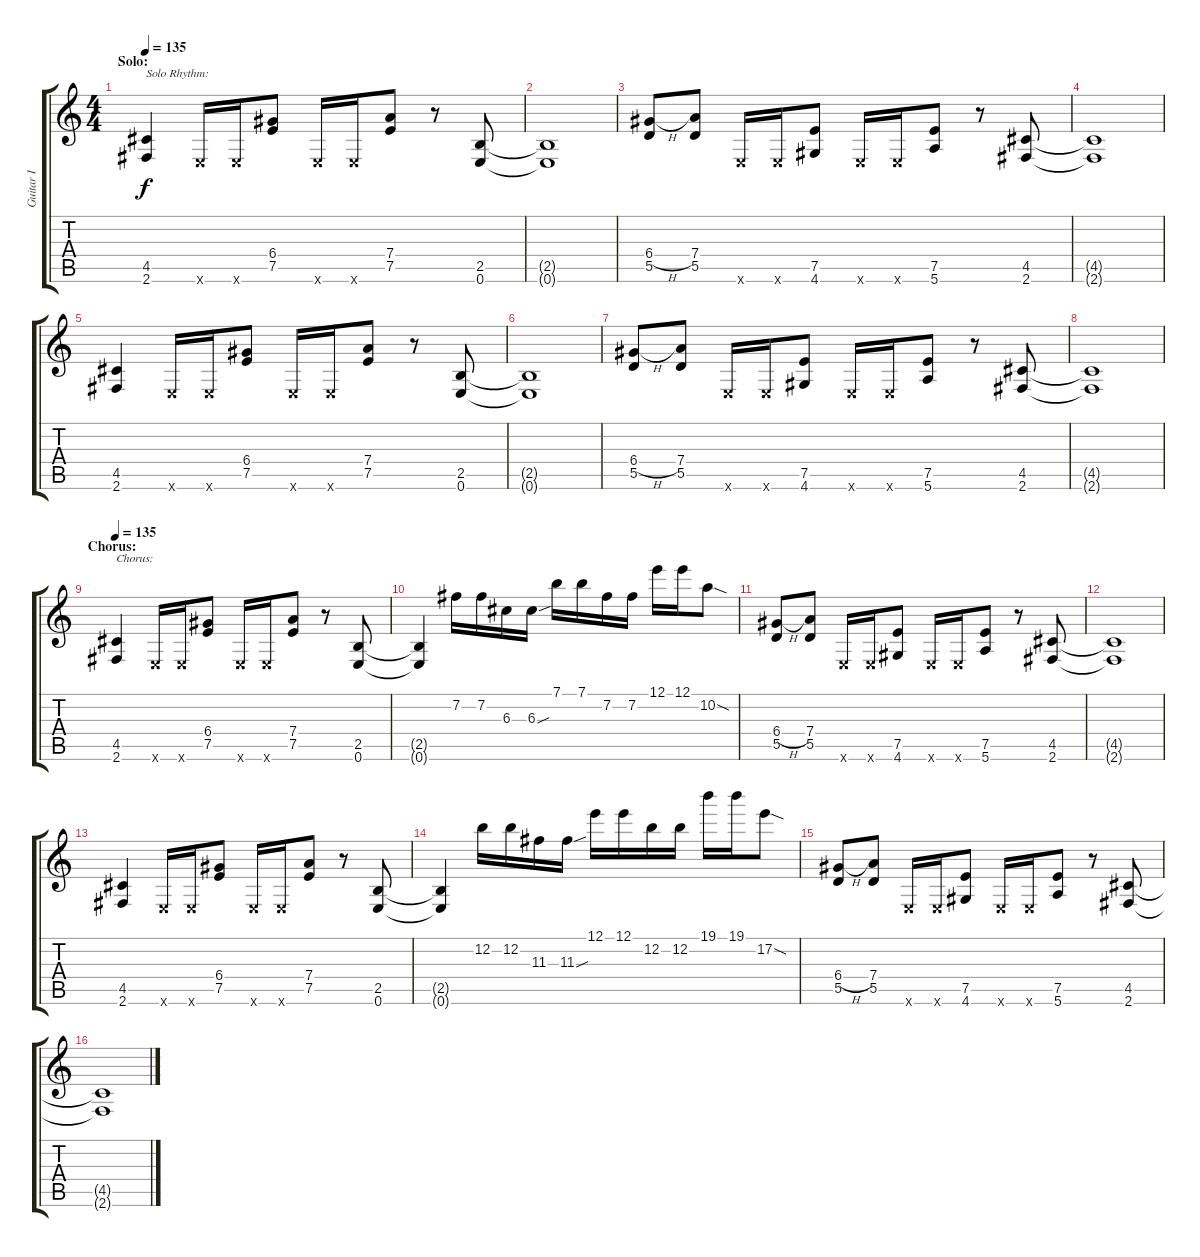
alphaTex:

\track ("Guitar I" "Guitar I") {instrument distortionguitar}
\staff {score tabs}
\tuning (E4 B3 G3 D3 A2 E2) {hide}
\ts (4 4)
\section ("" "Solo:")
\tempo 135
\clef g2
\ks c
(4.5 2.6).4{txt "Solo Rhythm:" dy f} 0.6{x}.16 0.6{x}.16 (6.4 7.5).8 0.6{x}.16 0.6{x}.16 (7.4 7.5).8 r.8 (2.5 0.6).8 |
(2.5{t} 0.6{t}).1 |
(6.4{h} 5.5).8 (7.4 5.5).8 0.6{x}.16 0.6{x}.16 (7.5 4.6).8 0.6{x}.16 0.6{x}.16 (7.5 5.6).8 r.8 (4.5 2.6).8 |
(4.5{t} 2.6{t}).1 |
(4.5 2.6).4 0.6{x}.16 0.6{x}.16 (6.4 7.5).8 0.6{x}.16 0.6{x}.16 (7.4 7.5).8 r.8 (2.5 0.6).8 |
(2.5{t} 0.6{t}).1 |
(6.4{h} 5.5).8 (7.4 5.5).8 0.6{x}.16 0.6{x}.16 (7.5 4.6).8 0.6{x}.16 0.6{x}.16 (7.5 5.6).8 r.8 (4.5 2.6).8 |
(4.5{t} 2.6{t}).1 |
\section ("" "Chorus:")
\tempo 135
(4.5 2.6).4{txt "Chorus:"} 0.6{x}.16 0.6{x}.16 (6.4 7.5).8 0.6{x}.16 0.6{x}.16 (7.4 7.5).8 r.8 (2.5 0.6).8 |
(2.5{t} 0.6{t}).4 7.2.16 7.2.16 6.3.16 6.3{sou}.16 7.1.16 7.1.16 7.2.16 7.2.16 12.1.16 12.1.16 10.2{sod}.8 |
(6.4{h} 5.5).8 (7.4 5.5).8 0.6{x}.16 0.6{x}.16 (7.5 4.6).8 0.6{x}.16 0.6{x}.16 (7.5 5.6).8 r.8 (4.5 2.6).8 |
(4.5{t} 2.6{t}).1 |
(4.5 2.6).4 0.6{x}.16 0.6{x}.16 (6.4 7.5).8 0.6{x}.16 0.6{x}.16 (7.4 7.5).8 r.8 (2.5 0.6).8 |
(2.5{t} 0.6{t}).4 12.2.16 12.2.16 11.3.16 11.3{sou}.16 12.1.16 12.1.16 12.2.16 12.2.16 19.1.16 19.1.16 17.2{sod}.8 |
(6.4{h} 5.5).8 (7.4 5.5).8 0.6{x}.16 0.6{x}.16 (7.5 4.6).8 0.6{x}.16 0.6{x}.16 (7.5 5.6).8 r.8 (4.5 2.6).8 |
(4.5{t} 2.6{t}).1
